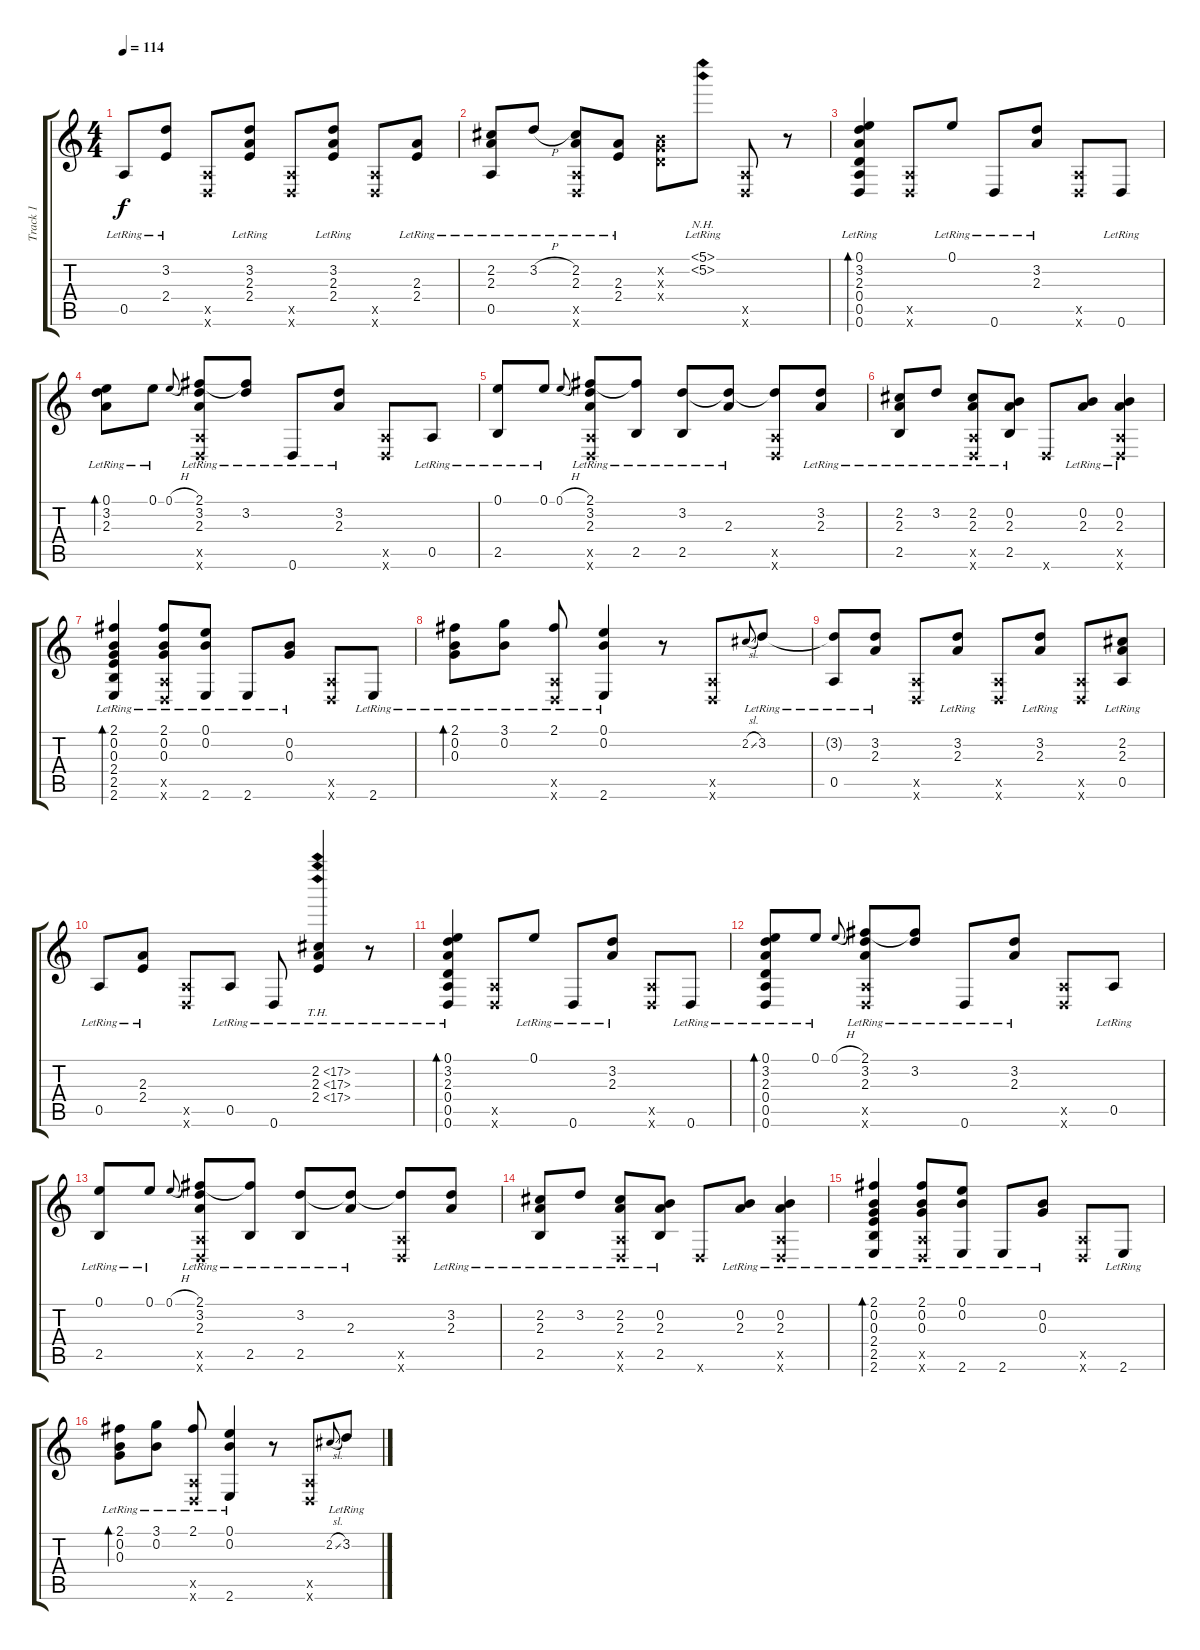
\track ("Track 1" "Track 1") {instrument acousticguitarsteel}
\staff {score tabs}
\tuning (E4 B3 G3 D3 A2 D2) {hide}
\ts (4 4)
\tempo 114
\clef g2
\ks c
0.5{lr}.8{dy f} (3.2{t} 2.4{lr}).8 (0.5{x} 0.6{x}).8 (3.2{lr} 2.3{lr} 2.4{lr}).8 (0.5{x} 0.6{x}).8 (3.2{lr} 2.3{lr} 2.4{lr}).8 (0.5{x} 0.6{x}).8 (2.3{lr} 2.4{lr}).8 |
(2.2{lr} 2.3{lr} 0.5{lr}).8 3.2{h lr}.8 (2.2{lr} 2.3{lr} 0.5{x} 0.6{x}).8 (2.3{lr} 2.4{lr}).8 (0.2{x} 0.3{x} 0.4{x}).8 (5.1{nh lr} 5.2{nh lr}).8 (0.5{x} 0.6{x}).8 r.8 |
(0.1{lr} 3.2{lr} 2.3{lr} 0.4{lr} 0.5{lr} 0.6{lr}).4{bd 120} (0.5{x} 0.6{x}).8 0.1{lr}.8 0.6{lr}.8 (3.2{lr} 2.3{lr}).8 (0.5{x} 0.6{x}).8 0.6{lr}.8 |
(0.1{lr} 3.2{lr} 2.3{lr}).8{bd 120} 0.1{lr}.8 0.1{h}.8{gr onbeat} (2.1{lr} 3.2{lr} 2.3{lr} 0.5{x} 0.6{x}).8 (2.1{t} 3.2{lr}).8 0.6{lr}.8 (3.2{lr} 2.3{lr}).8 (0.5{x} 0.6{x}).8 0.5{lr}.8 |
(0.1{lr} 2.5{lr}).8 0.1{lr}.8 0.1{h}.8{gr onbeat} (2.1{lr} 3.2{lr} 2.3{lr} 0.5{x} 0.6{x}).8 (2.1{t} 2.5{lr}).8 (3.2{lr} 2.5{lr}).8 (3.2{t} 2.3{lr}).8 (3.2{t} 0.5{x} 0.6{x}).8 (3.2{lr} 2.3{lr}).8 |
(2.2{lr} 2.3{lr} 2.5{lr}).8 3.2{lr}.8 (2.2{lr} 2.3{lr} 0.5{x} 0.6{x}).8 (0.2{lr} 2.3{lr} 2.5{lr}).8 0.6{x}.8 (0.2{lr} 2.3{lr}).8 (0.2{lr} 2.3{lr} 0.5{x} 0.6{x}).4 |
(2.1{lr} 0.2{lr} 0.3{lr} 2.4{lr} 2.5{lr} 2.6{lr}).4{bd 120} (2.1{lr} 0.2{lr} 0.3{lr} 0.5{x} 0.6{x}).8 (0.1{lr} 0.2{lr} 2.6{lr}).8 2.6{lr}.8 (0.2{lr} 0.3{lr}).8 (0.5{x} 0.6{x}).8 2.6{lr}.8 |
(2.1{lr} 0.2{lr} 0.3{lr}).8{bd 120} (3.1{lr} 0.2{lr}).8 (2.1{lr} 0.5{x} 0.6{x}).8 (0.1{lr} 0.2{lr} 2.6{lr}).4 r.8 (0.5{x} 0.6{x}).8 2.2{sl}.8{gr onbeat} 3.2{lr}.8 |
(3.2{t} 0.5{lr}).8 (3.2{lr} 2.3{lr}).8 (0.5{x} 0.6{x}).8 (3.2{lr} 2.3{lr}).8 (0.5{x} 0.6{x}).8 (3.2{lr} 2.3{lr}).8 (0.5{x} 0.6{x}).8 (2.2{lr} 2.3{lr} 0.5{lr}).8 |
0.5{lr}.8 (2.3{lr} 2.4{lr}).8 (0.5{x} 0.6{x}).8 0.5{lr}.8 0.6{lr}.8 (2.2{th 15 lr} 2.3{th 15 lr} 2.4{th 15 lr}).4 r.8 |
(0.1{lr} 3.2{lr} 2.3{lr} 0.4{lr} 0.5{lr} 0.6{lr}).4{bd 120} (0.5{x} 0.6{x}).8 0.1{lr}.8 0.6{lr}.8 (3.2{lr} 2.3{lr}).8 (0.5{x} 0.6{x}).8 0.6{lr}.8 |
(0.1{lr} 3.2{lr} 2.3{lr} 0.4{lr} 0.5{lr} 0.6{lr}).8{bd 120} 0.1{lr}.8 0.1{h}.8{gr onbeat} (2.1{lr} 3.2{lr} 2.3{lr} 0.5{x} 0.6{x}).8 (2.1{t} 3.2{lr}).8 0.6{lr}.8 (3.2{lr} 2.3{lr}).8 (0.5{x} 0.6{x}).8 0.5{lr}.8 |
(0.1{lr} 2.5{lr}).8 0.1{lr}.8 0.1{h}.8{gr onbeat} (2.1{lr} 3.2{lr} 2.3{lr} 0.5{x} 0.6{x}).8 (2.1{t} 2.5{lr}).8 (3.2{lr} 2.5{lr}).8 (3.2{t} 2.3{lr}).8 (3.2{t} 0.5{x} 0.6{x}).8 (3.2{lr} 2.3{lr}).8 |
(2.2{lr} 2.3{lr} 2.5{lr}).8 3.2{lr}.8 (2.2{lr} 2.3{lr} 0.5{x} 0.6{x}).8 (0.2{lr} 2.3{lr} 2.5{lr}).8 0.6{x}.8 (0.2{lr} 2.3{lr}).8 (0.2{lr} 2.3{lr} 0.5{x} 0.6{x}).4 |
(2.1{lr} 0.2{lr} 0.3{lr} 2.4{lr} 2.5{lr} 2.6{lr}).4{bd 120} (2.1{lr} 0.2{lr} 0.3{lr} 0.5{x} 0.6{x}).8 (0.1{lr} 0.2{lr} 2.6{lr}).8 2.6{lr}.8 (0.2{lr} 0.3{lr}).8 (0.5{x} 0.6{x}).8 2.6{lr}.8 |
(2.1{lr} 0.2{lr} 0.3{lr}).8{bd 120} (3.1{lr} 0.2{lr}).8 (2.1{lr} 0.5{x} 0.6{x}).8 (0.1{lr} 0.2{lr} 2.6{lr}).4 r.8 (0.5{x} 0.6{x}).8 2.2{sl}.8{gr onbeat} 3.2{lr}.8
